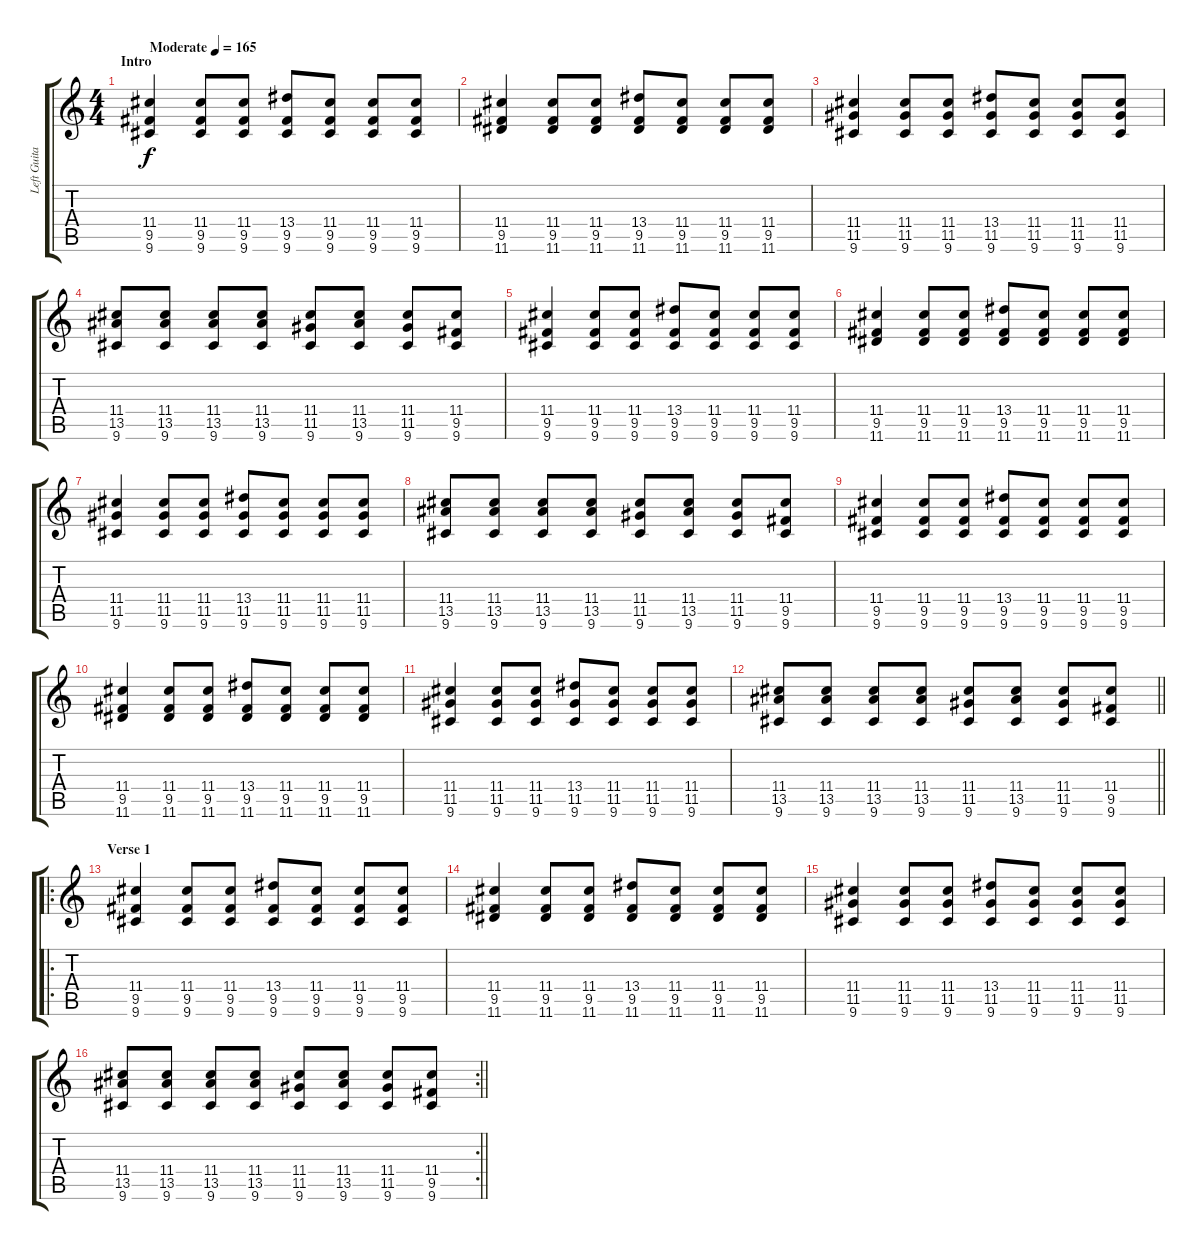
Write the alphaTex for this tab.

\track ("Left Guitar" "Left Guita") {instrument distortionguitar}
\staff {score tabs}
\tuning (E4 B3 G3 D3 A2 E2) {hide}
\ts (4 4)
\section ("" "Intro")
\tempo (165 "Moderate")
\clef g2
\ks c
(11.4 9.5 9.6).4{dy f instrument distortionguitar} (11.4 9.5 9.6).8 (11.4 9.5 9.6).8 (13.4 9.5 9.6).8 (11.4 9.5 9.6).8 (11.4 9.5 9.6).8 (11.4 9.5 9.6).8 |
(11.4 9.5 11.6).4 (11.4 9.5 11.6).8 (11.4 9.5 11.6).8 (13.4 9.5 11.6).8 (11.4 9.5 11.6).8 (11.4 9.5 11.6).8 (11.4 9.5 11.6).8 |
(11.4 11.5 9.6).4 (11.4 11.5 9.6).8 (11.4 11.5 9.6).8 (13.4 11.5 9.6).8 (11.4 11.5 9.6).8 (11.4 11.5 9.6).8 (11.4 11.5 9.6).8 |
(11.4 13.5 9.6).8 (11.4 13.5 9.6).8 (11.4 13.5 9.6).8 (11.4 13.5 9.6).8 (11.4 11.5 9.6).8 (11.4 13.5 9.6).8 (11.4 11.5 9.6).8 (11.4 9.5 9.6).8 |
(11.4 9.5 9.6).4 (11.4 9.5 9.6).8 (11.4 9.5 9.6).8 (13.4 9.5 9.6).8 (11.4 9.5 9.6).8 (11.4 9.5 9.6).8 (11.4 9.5 9.6).8 |
(11.4 9.5 11.6).4 (11.4 9.5 11.6).8 (11.4 9.5 11.6).8 (13.4 9.5 11.6).8 (11.4 9.5 11.6).8 (11.4 9.5 11.6).8 (11.4 9.5 11.6).8 |
(11.4 11.5 9.6).4 (11.4 11.5 9.6).8 (11.4 11.5 9.6).8 (13.4 11.5 9.6).8 (11.4 11.5 9.6).8 (11.4 11.5 9.6).8 (11.4 11.5 9.6).8 |
(11.4 13.5 9.6).8 (11.4 13.5 9.6).8 (11.4 13.5 9.6).8 (11.4 13.5 9.6).8 (11.4 11.5 9.6).8 (11.4 13.5 9.6).8 (11.4 11.5 9.6).8 (11.4 9.5 9.6).8 |
(11.4 9.5 9.6).4 (11.4 9.5 9.6).8 (11.4 9.5 9.6).8 (13.4 9.5 9.6).8 (11.4 9.5 9.6).8 (11.4 9.5 9.6).8 (11.4 9.5 9.6).8 |
(11.4 9.5 11.6).4 (11.4 9.5 11.6).8 (11.4 9.5 11.6).8 (13.4 9.5 11.6).8 (11.4 9.5 11.6).8 (11.4 9.5 11.6).8 (11.4 9.5 11.6).8 |
(11.4 11.5 9.6).4 (11.4 11.5 9.6).8 (11.4 11.5 9.6).8 (13.4 11.5 9.6).8 (11.4 11.5 9.6).8 (11.4 11.5 9.6).8 (11.4 11.5 9.6).8 |
\barLineRight lightlight
(11.4 13.5 9.6).8 (11.4 13.5 9.6).8 (11.4 13.5 9.6).8 (11.4 13.5 9.6).8 (11.4 11.5 9.6).8 (11.4 13.5 9.6).8 (11.4 11.5 9.6).8 (11.4 9.5 9.6).8 |
\ro
\section ("" "Verse 1")
(11.4 9.5 9.6).4 (11.4 9.5 9.6).8 (11.4 9.5 9.6).8 (13.4 9.5 9.6).8 (11.4 9.5 9.6).8 (11.4 9.5 9.6).8 (11.4 9.5 9.6).8 |
(11.4 9.5 11.6).4 (11.4 9.5 11.6).8 (11.4 9.5 11.6).8 (13.4 9.5 11.6).8 (11.4 9.5 11.6).8 (11.4 9.5 11.6).8 (11.4 9.5 11.6).8 |
(11.4 11.5 9.6).4 (11.4 11.5 9.6).8 (11.4 11.5 9.6).8 (13.4 11.5 9.6).8 (11.4 11.5 9.6).8 (11.4 11.5 9.6).8 (11.4 11.5 9.6).8 |
\rc 2
\barLineRight lightlight
(11.4 13.5 9.6).8 (11.4 13.5 9.6).8 (11.4 13.5 9.6).8 (11.4 13.5 9.6).8 (11.4 11.5 9.6).8 (11.4 13.5 9.6).8 (11.4 11.5 9.6).8 (11.4 9.5 9.6).8
